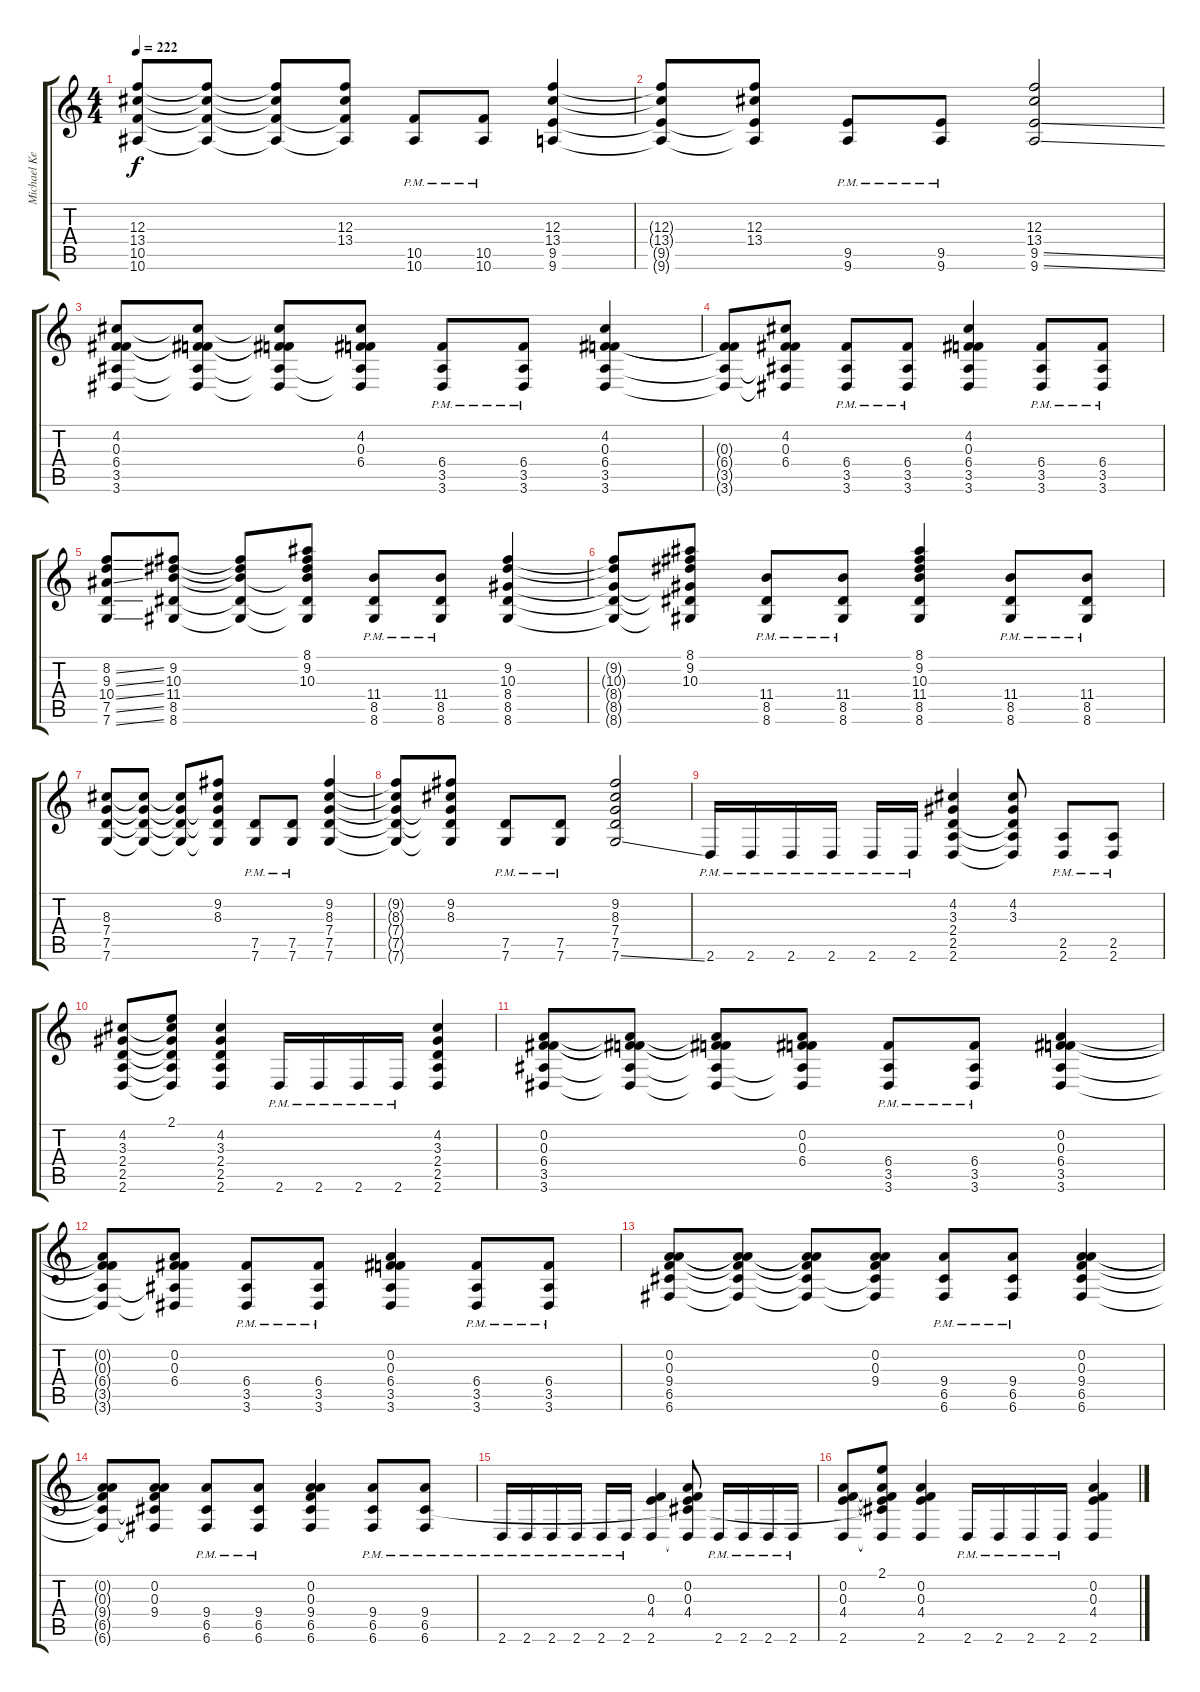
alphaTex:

\track ("Michael Keene" "Michael Ke") {instrument distortionguitar}
\staff {score tabs}
\tuning (D4 A3 F3 C3 G2 C2) {hide}
\ts (4 4)
\tempo 222
\clef g2
\ks c
(12.3 13.4 10.5 10.6).8{dy f} (12.3{t} 13.4{t} 10.5{t} 10.6{t}).8 (12.3{t} 13.4{t} 10.5{t} 10.6{t}).8 (12.3 13.4 10.5{t} 10.6{t}).8 (10.5{pm} 10.6{pm}).8 (10.5{pm} 10.6{pm}).8 (12.3 13.4 9.5 9.6).4 |
(12.3{t} 13.4{t} 9.5{t} 9.6{t}).8 (12.3 13.4 9.5{t} 9.6{t}).8 (9.5{pm} 9.6{pm}).8 (9.5{pm} 9.6{pm}).8 (12.3 13.4 9.5{ss} 9.6{ss}).2 |
(4.2 0.3 6.4 3.5 3.6).8 (4.2{t} 0.3{t} 6.4{t} 3.5{t} 3.6{t}).8 (4.2{t} 0.3{t} 6.4{t} 3.5{t} 3.6{t}).8 (4.2 0.3 6.4 3.5{t} 3.6{t}).8 (6.4{pm} 3.5{pm} 3.6{pm}).8 (6.4{pm} 3.5{pm} 3.6{pm}).8 (4.2 0.3 6.4 3.5 3.6).4 |
(0.3{t} 6.4{t} 3.5{t} 3.6{t}).8 (4.2 0.3 6.4 3.5{t} 3.6{t}).8 (6.4{pm} 3.5{pm} 3.6{pm}).8 (6.4{pm} 3.5{pm} 3.6{pm}).8 (4.2 0.3 6.4 3.5 3.6).4 (6.4{pm} 3.5{pm} 3.6{pm}).8 (6.4{pm} 3.5{pm} 3.6{pm}).8 |
(8.2{ss} 9.3{ss} 10.4{ss} 7.5{ss} 7.6{ss}).8 (9.2 10.3 11.4 8.5 8.6).8 (9.2{t} 10.3{t} 11.4{t} 8.5{t} 8.6{t}).8 (8.1 9.2 10.3 11.4{t} 8.5{t} 8.6{t}).8 (11.4{pm} 8.5{pm} 8.6{pm}).8 (11.4{pm} 8.5{pm} 8.6{pm}).8 (9.2 10.3 8.4 8.5 8.6).4 |
(9.2{t} 10.3{t} 8.4{t} 8.5{t} 8.6{t}).8 (8.1 9.2 10.3 8.4{t} 8.5{t} 8.6{t}).8 (11.4{pm} 8.5{pm} 8.6{pm}).8 (11.4{pm} 8.5{pm} 8.6{pm}).8 (8.1 9.2 10.3 11.4 8.5 8.6).4 (11.4{pm} 8.5{pm} 8.6{pm}).8 (11.4{pm} 8.5{pm} 8.6{pm}).8 |
(8.3 7.4 7.5 7.6).8 (8.3{t} 7.4{t} 7.5{t} 7.6{t}).8 (8.3{t} 7.4{t} 7.5{t} 7.6{t}).8 (9.2 8.3 7.4{t} 7.5{t} 7.6{t}).8 (7.5{pm} 7.6{pm}).8 (7.5{pm} 7.6{pm}).8 (9.2 8.3 7.4 7.5 7.6).4 |
(9.2{t} 8.3{t} 7.4{t} 7.5{t} 7.6{t}).8 (9.2 8.3 7.4{t} 7.5{t} 7.6{t}).8 (7.5{pm} 7.6{pm}).8 (7.5{pm} 7.6{pm}).8 (9.2 8.3 7.4 7.5 7.6{ss}).2 |
2.6{pm}.16 2.6{pm}.16 2.6{pm}.16 2.6{pm}.16 2.6{pm}.16 2.6{pm}.16 (4.2 3.3 2.4 2.5 2.6).4 (4.2 3.3 2.4{t} 2.5{t} 2.6{t}).8 (2.5{pm} 2.6{pm}).8 (2.5{pm} 2.6{pm}).8 |
(4.2 3.3 2.4 2.5 2.6).8 (2.1 4.2{t} 3.3{t} 2.4{t} 2.5{t} 2.6{t}).8 (4.2 3.3 2.4 2.5 2.6).4 2.6{pm}.16 2.6{pm}.16 2.6{pm}.16 2.6{pm}.16 (4.2 3.3 2.4 2.5 2.6).4 |
(0.2 0.3 6.4 3.5 3.6).8 (0.2{t} 0.3{t} 6.4{t} 3.5{t} 3.6{t}).8 (0.2{t} 0.3{t} 6.4{t} 3.5{t} 3.6{t}).8 (0.2 0.3 6.4 3.5{t} 3.6{t}).8 (6.4{pm} 3.5{pm} 3.6{pm}).8 (6.4{pm} 3.5{pm} 3.6{pm}).8 (0.2 0.3 6.4 3.5 3.6).4 |
(0.2{t} 0.3{t} 6.4{t} 3.5{t} 3.6{t}).8 (0.2 0.3 6.4 3.5{t} 3.6{t}).8 (6.4{pm} 3.5{pm} 3.6{pm}).8 (6.4{pm} 3.5{pm} 3.6{pm}).8 (0.2 0.3 6.4 3.5 3.6).4 (6.4{pm} 3.5{pm} 3.6{pm}).8 (6.4{pm} 3.5{pm} 3.6{pm}).8 |
(0.2 0.3 9.4 6.5 6.6).8 (0.2{t} 0.3{t} 9.4{t} 6.5{t} 6.6{t}).8 (0.2{t} 0.3{t} 9.4{t} 6.5{t} 6.6{t}).8 (0.2 0.3 9.4 6.5{t} 6.6{t}).8 (9.4{pm} 6.5{pm} 6.6{pm}).8 (9.4{pm} 6.5{pm} 6.6{pm}).8 (0.2 0.3 9.4 6.5 6.6).4 |
(0.2{t} 0.3{t} 9.4{t} 6.5{t} 6.6{t}).8 (0.2 0.3 9.4 6.5{t} 6.6{t}).8 (9.4{pm} 6.5{pm} 6.6{pm}).8 (9.4{pm} 6.5{pm} 6.6{pm}).8 (0.2 0.3 9.4 6.5 6.6).4 (9.4{pm} 6.5{pm} 6.6{pm}).8 (9.4{pm} 6.5{pm} 6.6{pm}).8 |
2.6{pm}.16 2.6{pm}.16 2.6{pm}.16 2.6{pm}.16 2.6{pm}.16 2.6{pm}.16 (0.3 4.4 2.6).4 (0.2 0.3 4.4 6.5{t} 2.6{t}).8 2.6{pm}.16 2.6{pm}.16 2.6{pm}.16 2.6{pm}.16 |
(0.2 0.3 4.4 2.6).8 (2.1 0.2{t} 0.3{t} 4.4{t} 6.5{t} 2.6{t}).8 (0.2 0.3 4.4 2.6).4 2.6{pm}.16 2.6{pm}.16 2.6{pm}.16 2.6{pm}.16 (0.2 0.3 4.4 2.6).4
